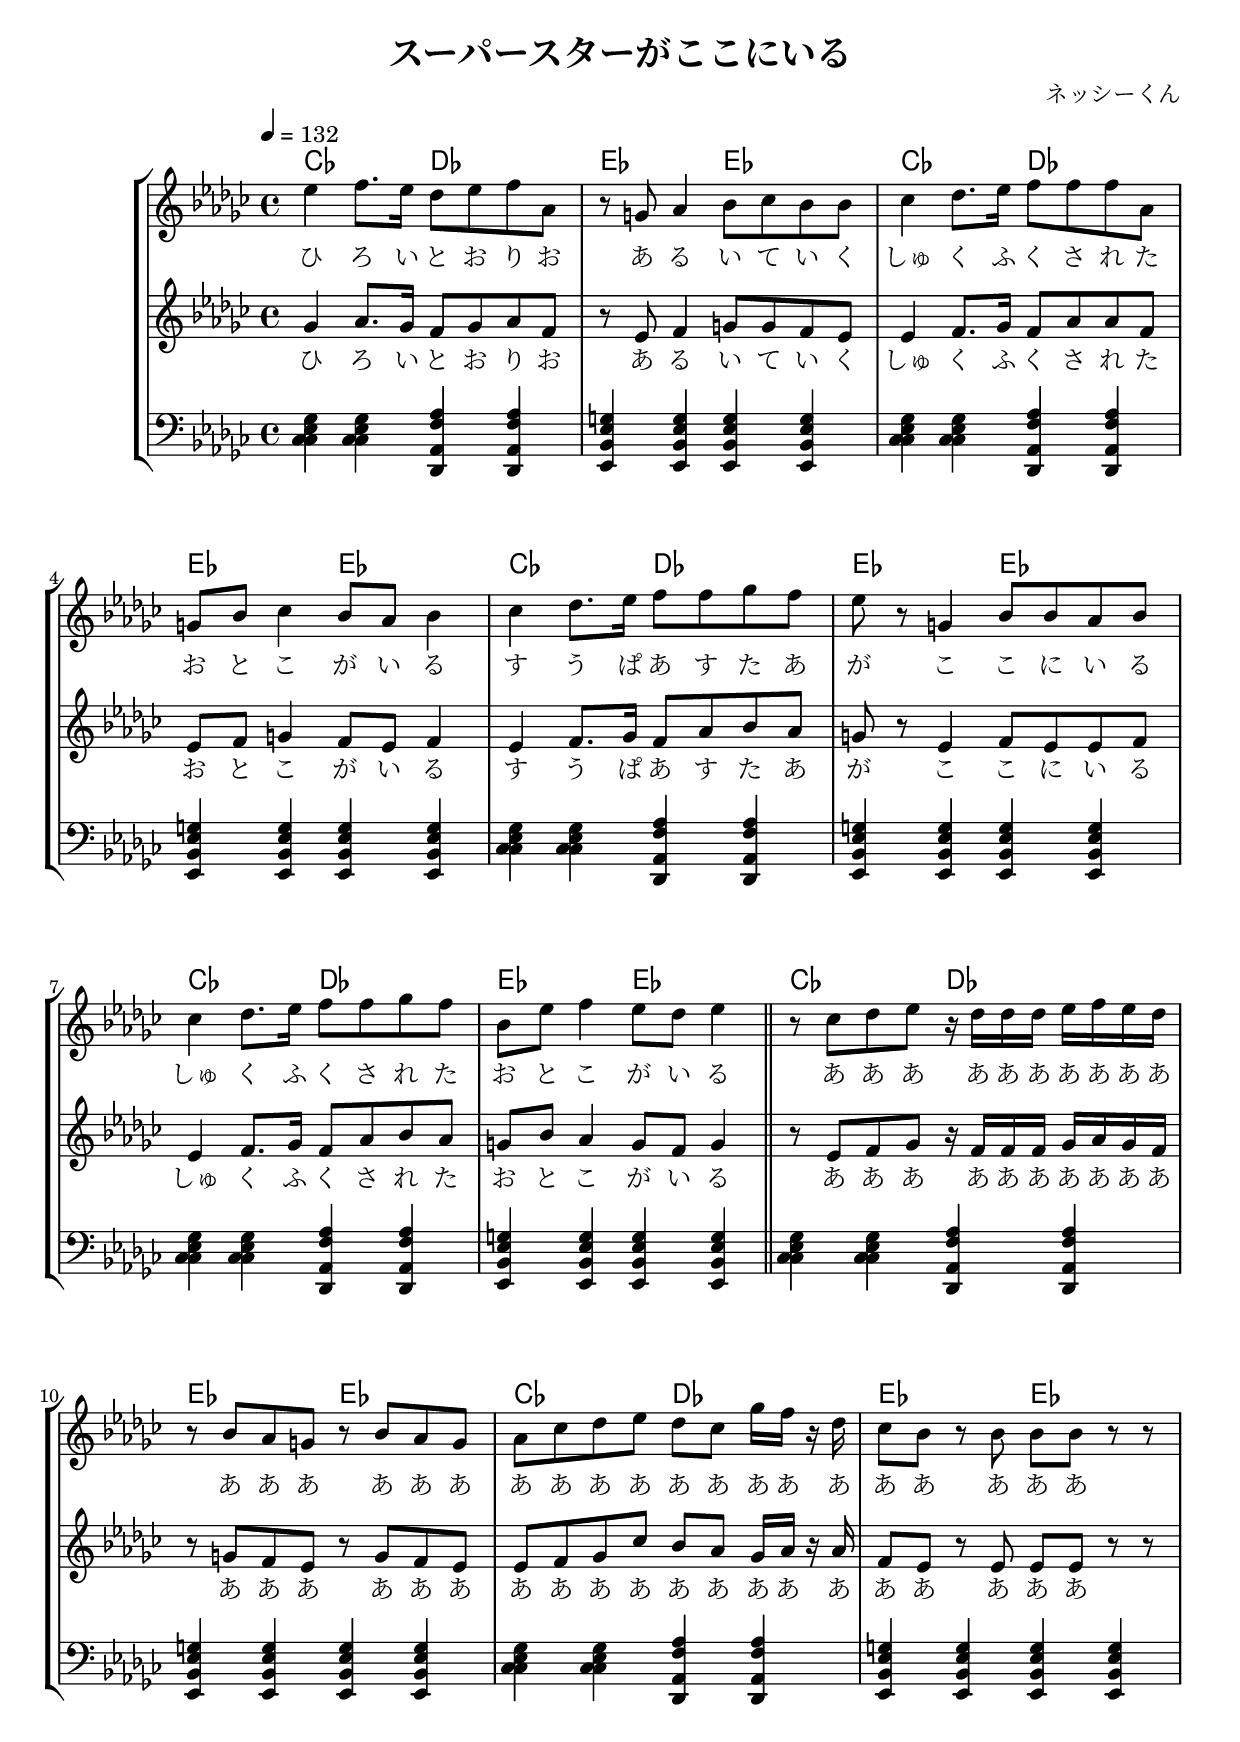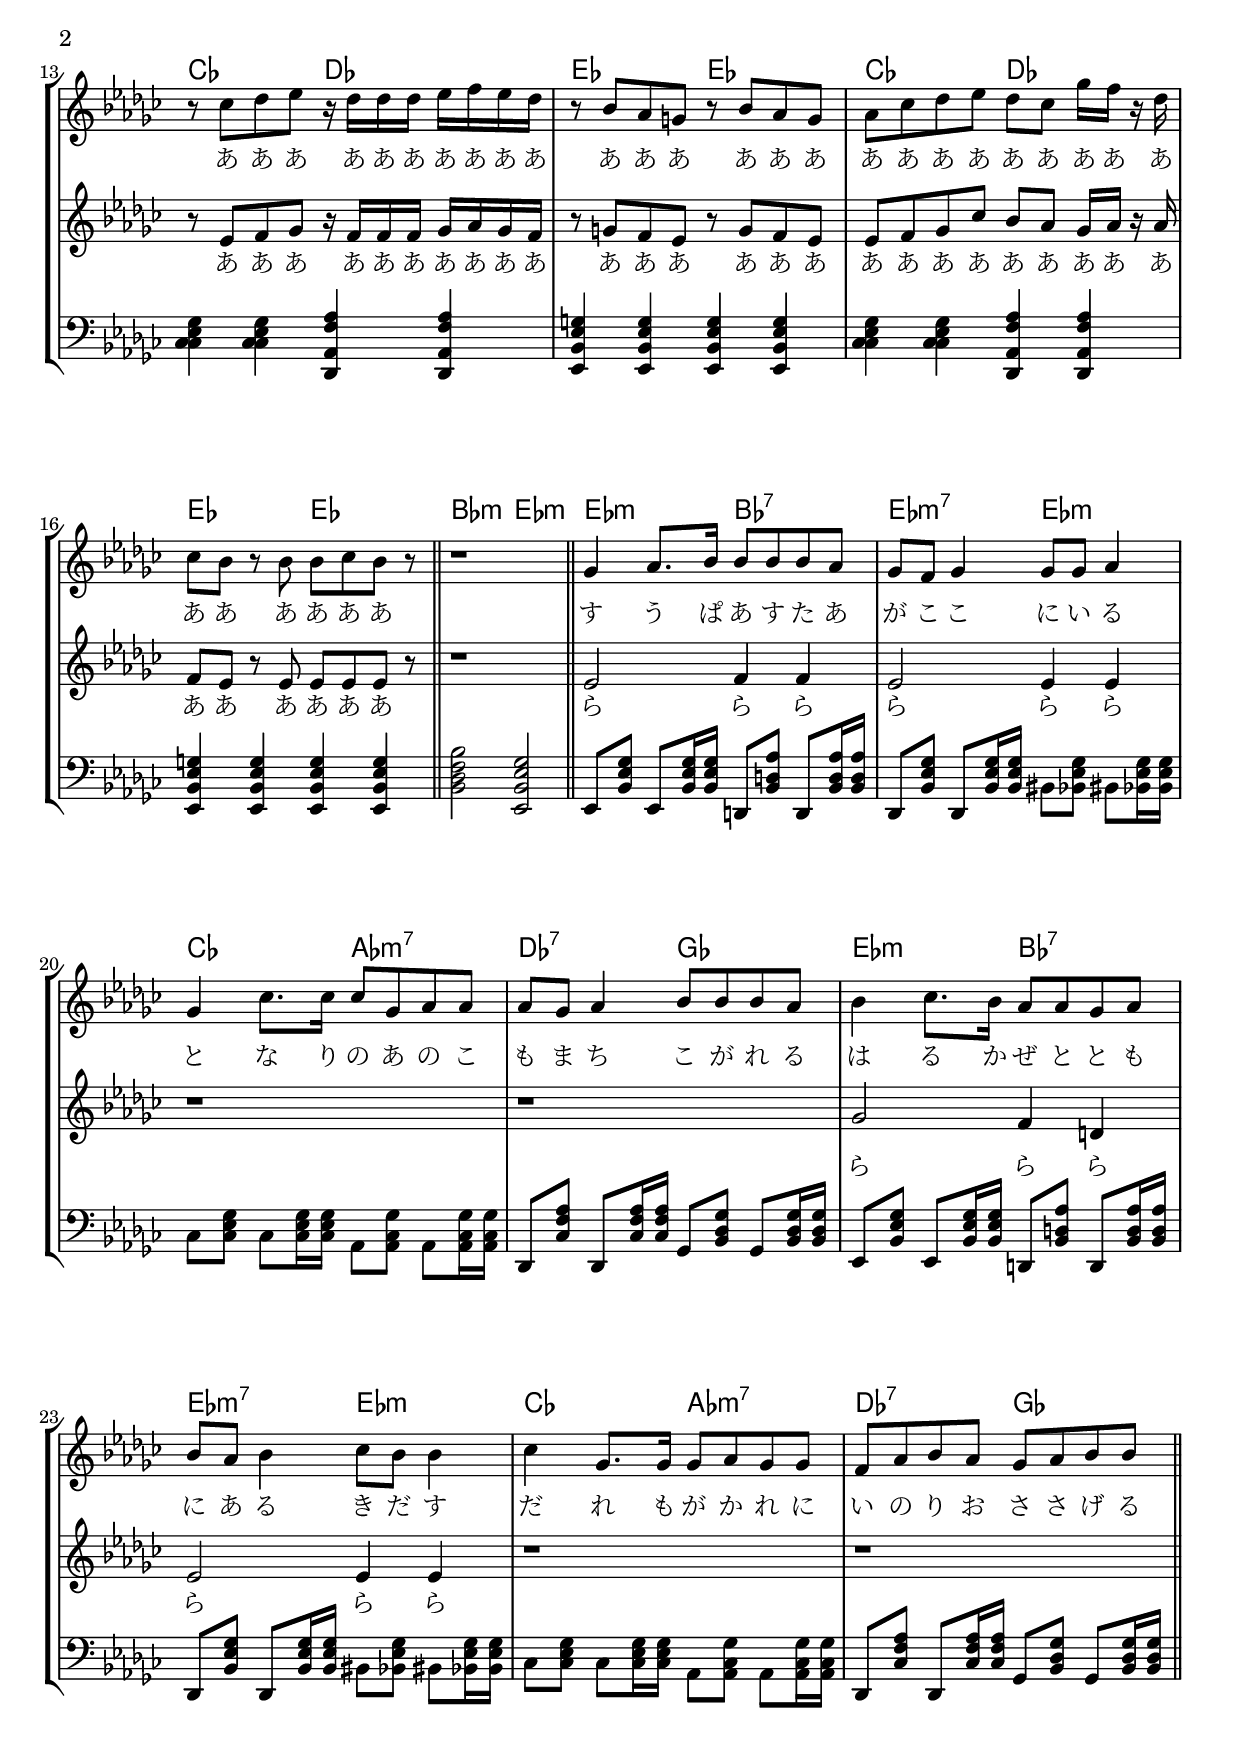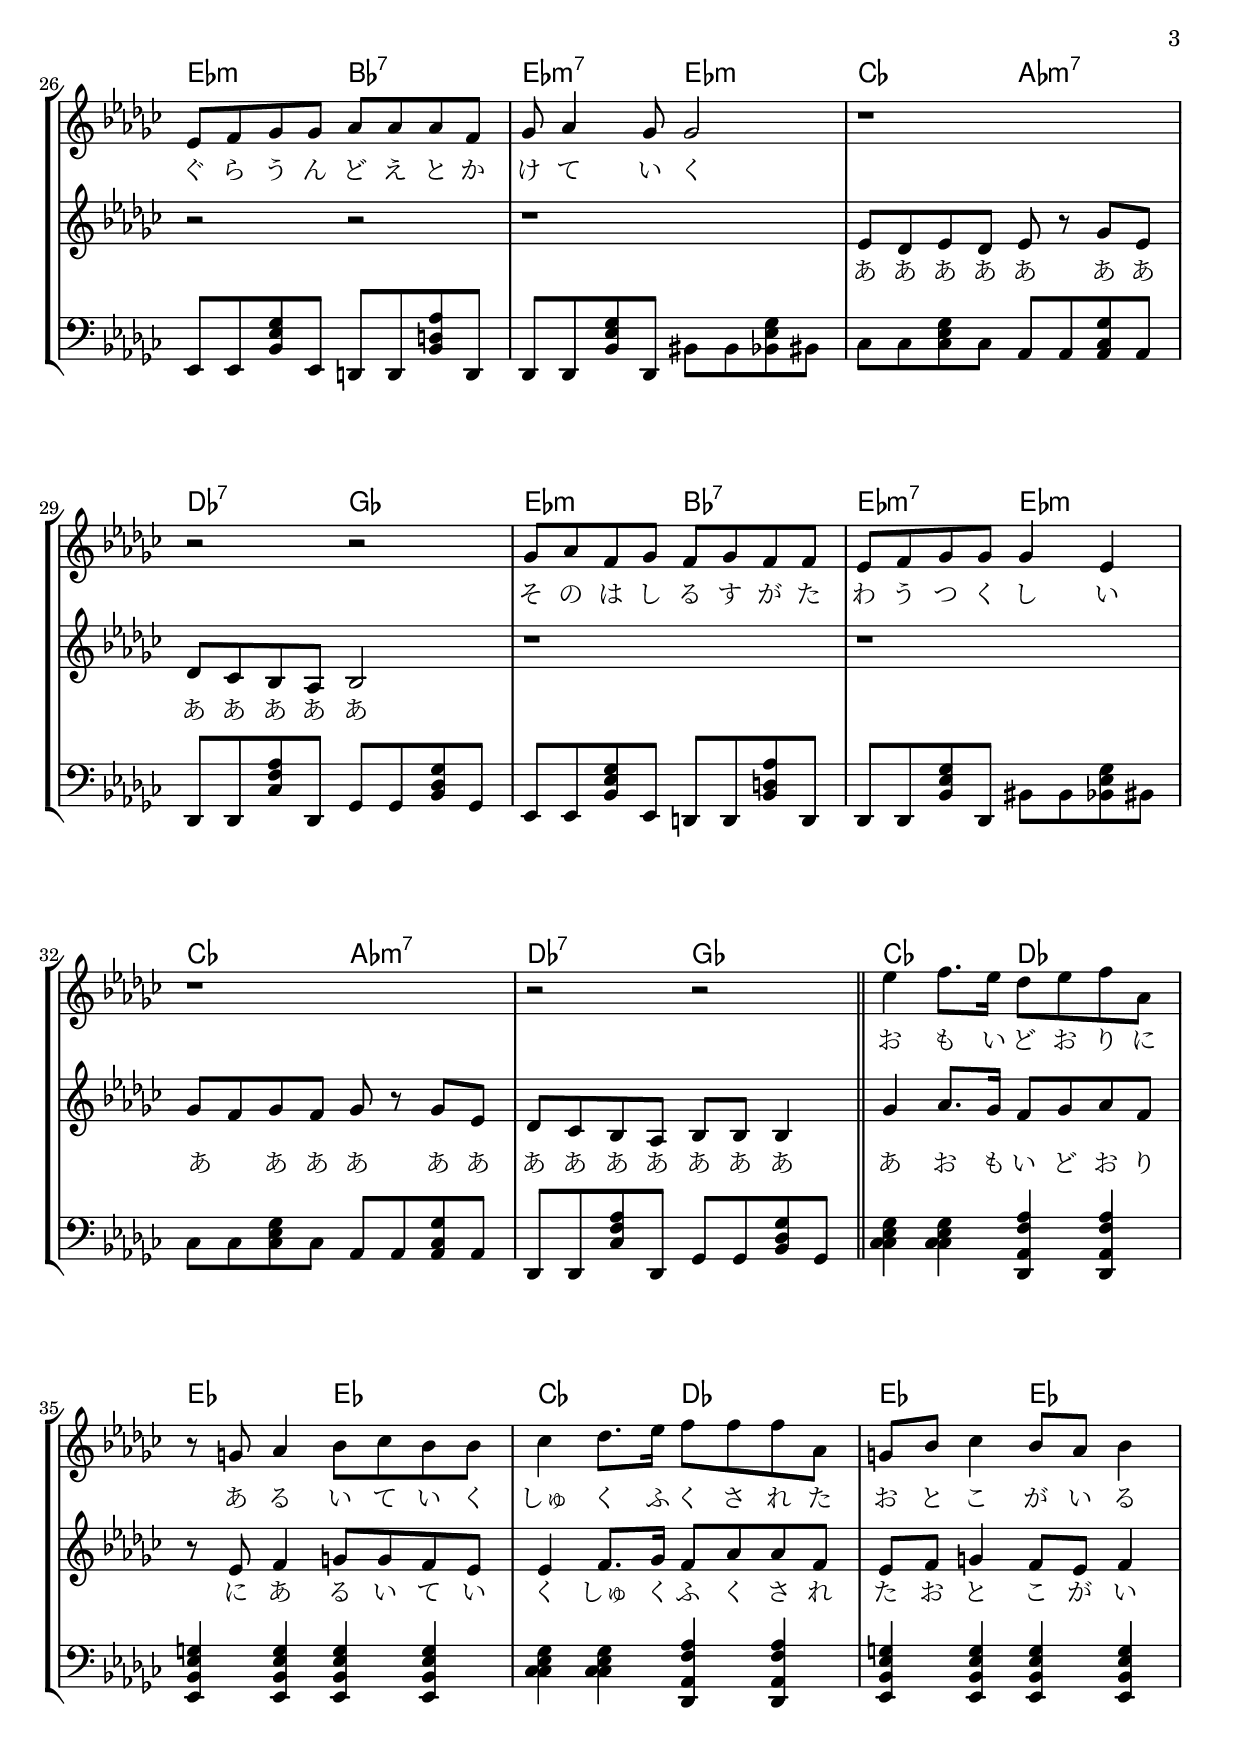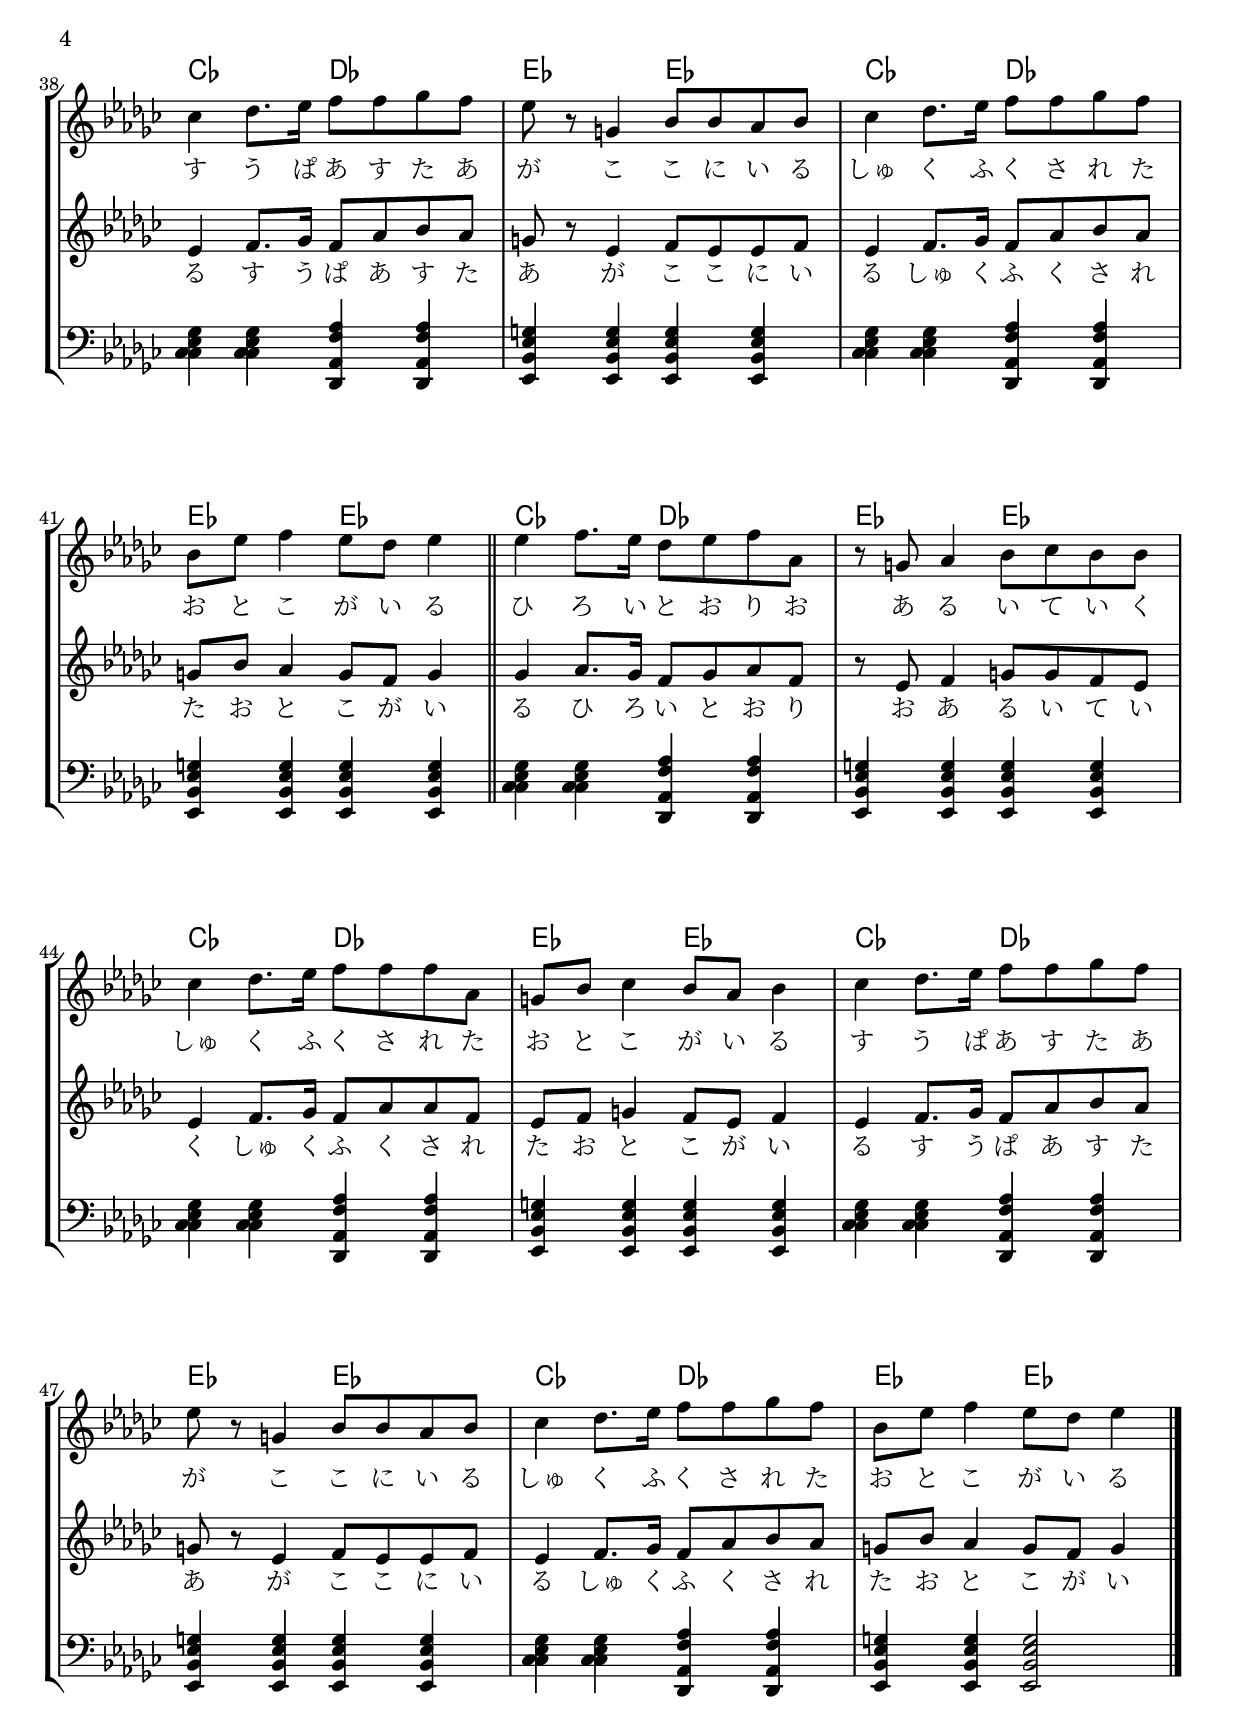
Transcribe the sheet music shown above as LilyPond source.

\version "2.12.1"

\header {
	title = \markup {スーパースターがここにいる}
	composer = \markup \center-column {ネッシーくん}
}

harmony = \chordmode {
	ces2 des es es ces des es es ces des es es ces des es es 

	ces des es es ces des es es ces des es es ces des es es 

	bes:m es:m 

	es:m bes:7 es:min7 es:m ces as:min7 des:7 ges es:m bes:7 es:min7 es:m ces as:min7 des:7 ges 

	es:m bes:7 es:min7 es:m ces as:min7 des:7 ges es:m bes:7 es:min7 es:m ces as:min7 des:7 ges 

	ces des es es ces des es es ces des es es ces des es es 

	ces des es es ces des es es ces des es es ces des es es 
}

melody = {
	\set Staff.midiInstrument = #"mmi0.42"
		\key ges \major
	\tempo 4 = 132
es''4  f''8.  es''16  des''8  es''8  f''8  as'8 
	r8  g'8  as'4  bes'8  ces''8  bes'8  bes'8 
	ces''4  des''8.  es''16  f''8  f''8  f''8  as'8 
	g'8  bes'8  ces''4  bes'8  as'8  bes'4 
	ces''4  des''8.  es''16  f''8  f''8  ges''8  f''8 
	es''8  r8  g'4  bes'8  bes'8  as'8  bes'8 
	ces''4  des''8.  es''16  f''8  f''8  ges''8  f''8 
	bes'8  es''8  f''4  es''8  des''8  es''4
	\set Staff.midiInstrument = #"Flute"
	r8  ces''8  des''8  es''8  r16  des''16  des''16  des''16  es''16  f''16  es''16  des''16 
	r8  bes'8  as'8  g'8  r8  bes'8  as'8  g'8 
	as'8  ces''8  des''8  es''8  des''8  ces''8  ges''16  f''16  r16  des''16 
	ces''8  bes'8  r8  bes'8  bes'8  bes'8  r8  r8 
	r8  ces''8  des''8  es''8  r16  des''16  des''16  des''16  es''16  f''16  es''16  des''16 
	r8  bes'8  as'8  g'8  r8  bes'8  as'8  g'8 
	as'8  ces''8  des''8  es''8  des''8  ces''8  ges''16  f''16  r16  des''16 
	ces''8  bes'8  r8  bes'8  bes'8  ces''8  bes'8  	r8 	r1   
	\set Staff.midiInstrument = #"mmi0.42"
	ges'4  as'8.  bes'16  bes'8  bes'8  bes'8  as'8 
	ges'8  f'8  ges'4  ges'8  ges'8  as'4 
	ges'4  ces''8.  ces''16  ces''8  ges'8  as'8  as'8 
	as'8  ges'8  as'4  bes'8  bes'8  bes'8  as'8 
	bes'4  ces''8.  bes'16  as'8  as'8  ges'8  as'8 
	bes'8  as'8  bes'4  ces''8  bes'8  bes'4 
	ces''4  ges'8.  ges'16  ges'8  as'8  ges'8  ges'8 
	f'8  as'8  bes'8  as'8  ges'8  as'8  bes'8  bes'8
	\set Staff.midiInstrument = #"fss0.35"
	es'8  f'8  ges'8  ges'8  as'8  as'8  as'8  f'8 
	ges'8  as'4  ges'8  ges'2 
	r1 
	r2  r2 
	ges'8  as'8  f'8  ges'8  f'8  ges'8  f'8  f'8 
	es'8  f'8  ges'8  ges'8  ges'4  es'4 
	r1 
	r2  r2
	\set Staff.midiInstrument = #"fss0.35"
	es''4  f''8.  es''16  des''8  es''8  f''8  as'8 
	r8  g'8  as'4  bes'8  ces''8  bes'8  bes'8 
	ces''4  des''8.  es''16  f''8  f''8  f''8  as'8 
	g'8  bes'8  ces''4  bes'8  as'8  bes'4 
	ces''4  des''8.  es''16  f''8  f''8  ges''8  f''8 
	es''8  r8  g'4  bes'8  bes'8  as'8  bes'8 
	ces''4  des''8.  es''16  f''8  f''8  ges''8  f''8 
	bes'8  es''8  f''4  es''8  des''8  es''4
	\set Staff.midiInstrument = #"mmi0.42"
	es''4  f''8.  es''16  des''8  es''8  f''8  as'8 
	r8  g'8  as'4  bes'8  ces''8  bes'8  bes'8 
	ces''4  des''8.  es''16  f''8  f''8  f''8  as'8 
	g'8  bes'8  ces''4  bes'8  as'8  bes'4 
	ces''4  des''8.  es''16  f''8  f''8  ges''8  f''8 
	es''8  r8  g'4  bes'8  bes'8  as'8  bes'8 
	ces''4  des''8.  es''16  f''8  f''8  ges''8  f''8 
	bes'8  es''8  f''4  es''8  des''8  es''4
	\bar "|."
}

words = \lyricmode {
	ひ  ろ  い  と  お  り  お  あ  る  い  て  い  く  しゅ  く  ふ  く  さ  れ  た  お  と  こ  が  い  る  す  う  ぱ  あ  す  た  あ  が  こ  こ  に  い  る  しゅ  く  ふ  く  さ  れ  た  お  と  こ  が  い  る  
	あ  あ  あ  あ  あ  あ  あ  あ  あ  あ  あ  あ  あ  あ  あ  あ  あ  あ  あ  あ  あ  あ  あ  あ  あ  あ  あ  あ  あ  あ  あ  あ  あ  あ  あ  あ  あ  あ  あ  あ  あ  あ  あ  あ  あ  あ  あ  あ  あ  あ  あ  あ  あ  あ  あ  あ  あ  あ  あ  あ  あ  
	
	す  う  ぱ  あ  す  た  あ  が  こ  こ  に  い  る  と  な  り  の  あ  の  こ  も  ま  ち  こ  が  れ  る  は  る  か  ぜ  と  と  も  に  あ  る  き  だ  す  だ  れ  も  が  か  れ  に  い  の  り  お  さ  さ  げ  る  
	ぐ  ら  う  ん  ど  え  と  か  け  て  い  く  そ  の  は  し  る  す  が  た  わ  う  つ  く  し  い  
	お  も  い  ど  お  り  に  あ  る  い  て  い  く  しゅ  く  ふ  く  さ  れ  た  お  と  こ  が  い  る  す  う  ぱ  あ  す  た  あ  が  こ  こ  に  い  る  しゅ  く  ふ  く  さ  れ  た  お  と  こ  が  い  る  
	ひ  ろ  い  と  お  り  お  あ  る  い  て  い  く  しゅ  く  ふ  く  さ  れ  た  お  と  こ  が  い  る  す  う  ぱ  あ  す  た  あ  が  こ  こ  に  い  る  しゅ  く  ふ  く  さ  れ  た  お  と  こ  が  い  る  
}

secondmelody = {
	\set Staff.midiInstrument = #"fss0.35"
		\key ges \major
	\tempo 4 = 132
ges'4  as'8.  ges'16  f'8  ges'8  as'8  f'8 
	r8  es'8  f'4  g'8  g'8  f'8  es'8 
	es'4  f'8.  ges'16  f'8  as'8  as'8  f'8 
	es'8  f'8  g'4  f'8  es'8  f'4 
	es'4  f'8.  ges'16  f'8  as'8  bes'8  as'8 
	g'8  r8  es'4  f'8  es'8  es'8  f'8 
	es'4  f'8.  ges'16  f'8  as'8  bes'8  as'8 
	g'8  bes'8  as'4  g'8  f'8  g'4
	\set Staff.midiInstrument = #"Flute"
	r8  es'8  f'8  ges'8  r16  f'16  f'16  f'16  ges'16  as'16  ges'16  f'16 
	r8  g'8  f'8  es'8  r8  g'8  f'8  es'8 
	es'8  f'8  ges'8  ces''8  bes'8  as'8  ges'16  as'16  r16  as'16 
	f'8  es'8  r8  es'8  es'8  es'8  r8  r8 
	r8  es'8  f'8  ges'8  r16  f'16  f'16  f'16  ges'16  as'16  ges'16  f'16 
	r8  g'8  f'8  es'8  r8  g'8  f'8  es'8 
	es'8  f'8  ges'8  ces''8  bes'8  as'8  ges'16  as'16  r16  as'16 
	f'8  es'8  r8  es'8  es'8  es'8  es'8  	r8 	r1   
	\set Staff.midiInstrument = #"fss0.35"
	es'2  f'4  f'4 
	es'2  es'4  es'4 
	r1 
	r1 
	ges'2  f'4  d'4 
	es'2  es'4  es'4 
	r1 
	r1
	\set Staff.midiInstrument = #"Electric Bass (finger)"
	r2  r2 
	r1 
	es'8  des'8  es'8  des'8  es'8  r8  ges'8  es'8 
	des'8  ces'8  bes8  as8  bes2 
	r1~ 
	r1 
	 ges'8  f'8  ges'8  f'8  ges'8  r8  ges'8  es'8 
	des'8  ces'8  bes8  as8  bes8  bes8  bes4
	\set Staff.midiInstrument = #"mmi0.42"
	ges'4  as'8.  ges'16  f'8  ges'8  as'8  f'8 
	r8  es'8  f'4  g'8  g'8  f'8  es'8 
	es'4  f'8.  ges'16  f'8  as'8  as'8  f'8 
	es'8  f'8  g'4  f'8  es'8  f'4 
	es'4  f'8.  ges'16  f'8  as'8  bes'8  as'8 
	g'8  r8  es'4  f'8  es'8  es'8  f'8 
	es'4  f'8.  ges'16  f'8  as'8  bes'8  as'8 
	g'8  bes'8  as'4  g'8  f'8  g'4
	\set Staff.midiInstrument = #"fss0.35"
	ges'4  as'8.  ges'16  f'8  ges'8  as'8  f'8 
	r8  es'8  f'4  g'8  g'8  f'8  es'8 
	es'4  f'8.  ges'16  f'8  as'8  as'8  f'8 
	es'8  f'8  g'4  f'8  es'8  f'4 
	es'4  f'8.  ges'16  f'8  as'8  bes'8  as'8 
	g'8  r8  es'4  f'8  es'8  es'8  f'8 
	es'4  f'8.  ges'16  f'8  as'8  bes'8  as'8 
	g'8  bes'8  as'4  g'8  f'8  g'4
	\bar "|."
}

secondwords = \lyricmode {
	ひ  ろ  い  と  お  り  お  あ  る  い  て  い  く  しゅ  く  ふ  く  さ  れ  た  お  と  こ  が  い  る  す  う  ぱ  あ  す  た  あ  が  こ  こ  に  い  る  しゅ  く  ふ  く  さ  れ  た  お  と  こ  が  い  る  
	あ  あ  あ  あ  あ  あ  あ  あ  あ  あ  あ  あ  あ  あ  あ  あ  あ  あ  あ  あ  あ  あ  あ  あ  あ  あ  あ  あ  あ  あ  あ  あ  あ  あ  あ  あ  あ  あ  あ  あ  あ  あ  あ  あ  あ  あ  あ  あ  あ  あ  あ  あ  あ  あ  あ  あ  あ  あ  あ  あ  あ  
	
	ら  ら  ら  ら  ら  ら  ら  ら  ら  ら  ら  ら  
	あ  あ  あ  あ  あ  あ  あ  あ  あ  あ  あ  あ  あ  あ  あ  あ  あ  あ  あ  あ  あ  あ  あ  あ  あ  あ  
	お  も  い  ど  お  り  に  あ  る  い  て  い  く  しゅ  く  ふ  く  さ  れ  た  お  と  こ  が  い  る  す  う  ぱ  あ  す  た  あ  が  こ  こ  に  い  る  しゅ  く  ふ  く  さ  れ  た  お  と  こ  が  い  る  
	ひ  ろ  い  と  お  り  お  あ  る  い  て  い  く  しゅ  く  ふ  く  さ  れ  た  お  と  こ  が  い  る  す  う  ぱ  あ  す  た  あ  が  こ  こ  に  い  る  しゅ  く  ふ  く  さ  れ  た  お  と  こ  が  い  る  
}

tempochange = {
	\tempo 4 = 132
	r1 | r1 | r1 | r1 | r1 | r1 | r1 | r1 \bar "||"
	\tempo 4 = 132
	r1 | r1 | r1 | r1 | r1 | r1 | r1 | r1 \bar "||"
	\tempo 4 = 132
	r1 \bar "||"
	\tempo 4 = 132
	r1 | r1 | r1 | r1 | r1 | r1 | r1 | r1 \bar "||"
	\tempo 4 = 132
	r1 | r1 | r1 | r1 | r1 | r1 | r1 | r1 \bar "||"
	\tempo 4 = 132
	r1 | r1 | r1 | r1 | r1 | r1 | r1 | r1 \bar "||"
	\tempo 4 = 132
	r1 | r1 | r1 | r1 | r1 | r1 | r1 | r1 \bar "|."
}

mainacc = {
	\clef bass
	\set Staff.midiInstrument = #"Pizzicato Strings"
	\key ges \major
	\tempo 4 = 132
	<ces ces es ges>4 <ces ces es ges>4
	<des, as, f as>4 <des, as, f as>4
	<es, bes, es g>4 <es, bes, es g>4
	<es, bes, es g>4 <es, bes, es g>4
	<ces ces es ges>4 <ces ces es ges>4
	<des, as, f as>4 <des, as, f as>4
	<es, bes, es g>4 <es, bes, es g>4
	<es, bes, es g>4 <es, bes, es g>4
	<ces ces es ges>4 <ces ces es ges>4
	<des, as, f as>4 <des, as, f as>4
	<es, bes, es g>4 <es, bes, es g>4
	<es, bes, es g>4 <es, bes, es g>4
	<ces ces es ges>4 <ces ces es ges>4
	<des, as, f as>4 <des, as, f as>4
	<es, bes, es g>4 <es, bes, es g>4
	<es, bes, es g>4 <es, bes, es g>4
	\bar "||"

	\set Staff.midiInstrument = #"Pizzicato Strings"
	<ces ces es ges>4 <ces ces es ges>4
	<des, as, f as>4 <des, as, f as>4
	<es, bes, es g>4 <es, bes, es g>4
	<es, bes, es g>4 <es, bes, es g>4
	<ces ces es ges>4 <ces ces es ges>4
	<des, as, f as>4 <des, as, f as>4
	<es, bes, es g>4 <es, bes, es g>4
	<es, bes, es g>4 <es, bes, es g>4
	<ces ces es ges>4 <ces ces es ges>4
	<des, as, f as>4 <des, as, f as>4
	<es, bes, es g>4 <es, bes, es g>4
	<es, bes, es g>4 <es, bes, es g>4
	<ces ces es ges>4 <ces ces es ges>4
	<des, as, f as>4 <des, as, f as>4
	<es, bes, es g>4 <es, bes, es g>4
	<es, bes, es g>4 <es, bes, es g>4
	\bar "||"

	\set Staff.midiInstrument = #"Acoustic grand"
	<bes, des f bes>2
	<es, bes, es ges>2
	\bar "||"

	\set Staff.midiInstrument = #"Acoustic grand"
	es,8 <bes, es ges> es, <bes, es ges>16 <bes, es ges>
	d,8 <bes, d as> d, <bes, d as>16 <bes, d as>
	des,8 <bes, es ges> des, <bes, es ges>16 <bes, es ges>
	bis,8 <bes, es ges> bis, <bes, es ges>16 <bes, es ges>
	ces8 <ces es ges> ces <ces es ges>16 <ces es ges>
	as,8 <as, ces ges> as, <as, ces ges>16 <as, ces ges>
	des,8 <ces f as> des, <ces f as>16 <ces f as>
	ges,8 <bes, des ges> ges, <bes, des ges>16 <bes, des ges>
	es,8 <bes, es ges> es, <bes, es ges>16 <bes, es ges>
	d,8 <bes, d as> d, <bes, d as>16 <bes, d as>
	des,8 <bes, es ges> des, <bes, es ges>16 <bes, es ges>
	bis,8 <bes, es ges> bis, <bes, es ges>16 <bes, es ges>
	ces8 <ces es ges> ces <ces es ges>16 <ces es ges>
	as,8 <as, ces ges> as, <as, ces ges>16 <as, ces ges>
	des,8 <ces f as> des, <ces f as>16 <ces f as>
	ges,8 <bes, des ges> ges, <bes, des ges>16 <bes, des ges>
	\bar "||"

	\set Staff.midiInstrument = #"Acoustic grand"
	es,8 es,8 <bes, es ges>8 es,8
	d,8 d,8 <bes, d as>8 d,8
	des,8 des,8 <bes, es ges>8 des,8
	bis,8 bis,8 <bes, es ges>8 bis,8
	ces8 ces8 <ces es ges>8 ces8
	as,8 as,8 <as, ces ges>8 as,8
	des,8 des,8 <ces f as>8 des,8
	ges,8 ges,8 <bes, des ges>8 ges,8
	es,8 es,8 <bes, es ges>8 es,8
	d,8 d,8 <bes, d as>8 d,8
	des,8 des,8 <bes, es ges>8 des,8
	bis,8 bis,8 <bes, es ges>8 bis,8
	ces8 ces8 <ces es ges>8 ces8
	as,8 as,8 <as, ces ges>8 as,8
	des,8 des,8 <ces f as>8 des,8
	ges,8 ges,8 <bes, des ges>8 ges,8
	\bar "||"

	\set Staff.midiInstrument = #"Pizzicato Strings"
	<ces ces es ges>4 <ces ces es ges>4
	<des, as, f as>4 <des, as, f as>4
	<es, bes, es g>4 <es, bes, es g>4
	<es, bes, es g>4 <es, bes, es g>4
	<ces ces es ges>4 <ces ces es ges>4
	<des, as, f as>4 <des, as, f as>4
	<es, bes, es g>4 <es, bes, es g>4
	<es, bes, es g>4 <es, bes, es g>4
	<ces ces es ges>4 <ces ces es ges>4
	<des, as, f as>4 <des, as, f as>4
	<es, bes, es g>4 <es, bes, es g>4
	<es, bes, es g>4 <es, bes, es g>4
	<ces ces es ges>4 <ces ces es ges>4
	<des, as, f as>4 <des, as, f as>4
	<es, bes, es g>4 <es, bes, es g>4
	<es, bes, es g>4 <es, bes, es g>4
	\bar "||"

	\set Staff.midiInstrument = #"Pizzicato Strings"
	<ces ces es ges>4 <ces ces es ges>4
	<des, as, f as>4 <des, as, f as>4
	<es, bes, es g>4 <es, bes, es g>4
	<es, bes, es g>4 <es, bes, es g>4
	<ces ces es ges>4 <ces ces es ges>4
	<des, as, f as>4 <des, as, f as>4
	<es, bes, es g>4 <es, bes, es g>4
	<es, bes, es g>4 <es, bes, es g>4
	<ces ces es ges>4 <ces ces es ges>4
	<des, as, f as>4 <des, as, f as>4
	<es, bes, es g>4 <es, bes, es g>4
	<es, bes, es g>4 <es, bes, es g>4
	<ces ces es ges>4 <ces ces es ges>4
	<des, as, f as>4 <des, as, f as>4
	<es, bes, es g>4 <es, bes, es g>4
	<es, bes, es g>2
	\bar "|."
}

subacc = {
	\clef bass
	\set Staff.midiInstrument = #"Acoustic grand"
	\key ges \major
	\tempo 4 = 132
	ces8 <ces es ges>16 <ces es ges>16   <ces es ges>16 <ces es ges>16   ces16 <ces es ges>16
	des,8 <as, f as>16 <as, f as>16   <as, f as>16 <as, f as>16   as,16 <as, f as>16
	es,8 <bes, es g>16 <bes, es g>16   <bes, es g>16 <bes, es g>16   bes,16 <bes, es g>16
	es,8 <bes, es g>16 <bes, es g>16   <bes, es g>16 <bes, es g>16   bes,16 <bes, es g>16
	ces8 <ces es ges>16 <ces es ges>16   <ces es ges>16 <ces es ges>16   ces16 <ces es ges>16
	des,8 <as, f as>16 <as, f as>16   <as, f as>16 <as, f as>16   as,16 <as, f as>16
	es,8 <bes, es g>16 <bes, es g>16   <bes, es g>16 <bes, es g>16   bes,16 <bes, es g>16
	es,8 <bes, es g>16 <bes, es g>16   <bes, es g>16 <bes, es g>16   bes,16 <bes, es g>16
	ces8 <ces es ges>16 <ces es ges>16   <ces es ges>16 <ces es ges>16   ces16 <ces es ges>16
	des,8 <as, f as>16 <as, f as>16   <as, f as>16 <as, f as>16   as,16 <as, f as>16
	es,8 <bes, es g>16 <bes, es g>16   <bes, es g>16 <bes, es g>16   bes,16 <bes, es g>16
	es,8 <bes, es g>16 <bes, es g>16   <bes, es g>16 <bes, es g>16   bes,16 <bes, es g>16
	ces8 <ces es ges>16 <ces es ges>16   <ces es ges>16 <ces es ges>16   ces16 <ces es ges>16
	des,8 <as, f as>16 <as, f as>16   <as, f as>16 <as, f as>16   as,16 <as, f as>16
	es,8 <bes, es g>16 <bes, es g>16   <bes, es g>16 <bes, es g>16   bes,16 <bes, es g>16
	es,8 <bes, es g>16 <bes, es g>16   <bes, es g>16 <bes, es g>16   bes,16 <bes, es g>16
	\bar "||"

	\set Staff.midiInstrument = #"Acoustic grand"
	ces8 ces8 <ces es ges>8 ces8
	des,8 des,8 <as, f as>8 des,8
	es,8 es,8 <bes, es g>8 es,8
	es,8 es,8 <bes, es g>8 es,8
	ces8 ces8 <ces es ges>8 ces8
	des,8 des,8 <as, f as>8 des,8
	es,8 es,8 <bes, es g>8 es,8
	es,8 es,8 <bes, es g>8 es,8
	ces8 ces8 <ces es ges>8 ces8
	des,8 des,8 <as, f as>8 des,8
	es,8 es,8 <bes, es g>8 es,8
	es,8 es,8 <bes, es g>8 es,8
	ces8 ces8 <ces es ges>8 ces8
	des,8 des,8 <as, f as>8 des,8
	es,8 es,8 <bes, es g>8 es,8
	es,8 es,8 <bes, es g>8 es,8
	\bar "||"

	\set Staff.midiInstrument = #"Viola"
	bes,4 r4
	es,4 r4
	\bar "||"

	\set Staff.midiInstrument = #"Viola"
	es,8 r16 <bes, es ges>16 <bes, es ges>8 r16 es,16
	d,8 r16 <bes, d as>16 <bes, d as>8 r16 d,16
	des,8 r16 <bes, es ges>16 <bes, es ges>8 r16 des,16
	bis,8 r16 <bes, es ges>16 <bes, es ges>8 r16 bis,16
	ces8 r16 <ces es ges>16 <ces es ges>8 r16 ces16
	as,8 r16 <as, ces ges>16 <as, ces ges>8 r16 as,16
	des,8 r16 <ces f as>16 <ces f as>8 r16 des,16
	ges,8 r16 <bes, des ges>16 <bes, des ges>8 r16 ges,16
	es,8 r16 <bes, es ges>16 <bes, es ges>8 r16 es,16
	d,8 r16 <bes, d as>16 <bes, d as>8 r16 d,16
	des,8 r16 <bes, es ges>16 <bes, es ges>8 r16 des,16
	bis,8 r16 <bes, es ges>16 <bes, es ges>8 r16 bis,16
	ces8 r16 <ces es ges>16 <ces es ges>8 r16 ces16
	as,8 r16 <as, ces ges>16 <as, ces ges>8 r16 as,16
	des,8 r16 <ces f as>16 <ces f as>8 r16 des,16
	ges,8 r16 <bes, des ges>16 <bes, des ges>8 r16 ges,16
	\bar "||"

	\set Staff.midiInstrument = #"Viola"
	es,4 r4
	d,4 r4
	des,4 r4
	bis,4 r4
	ces4 r4
	as,4 r4
	des,4 r4
	ges,4 r4
	es,4 r4
	d,4 r4
	des,4 r4
	bis,4 r4
	ces4 r4
	as,4 r4
	des,4 r4
	ges,4 r4
	\bar "||"

	\set Staff.midiInstrument = #"Acoustic grand"
	ces8 <ces es ges>16 <ces es ges>16   <ces es ges>16 <ces es ges>16   ces16 <ces es ges>16
	des,8 <as, f as>16 <as, f as>16   <as, f as>16 <as, f as>16   as,16 <as, f as>16
	es,8 <bes, es g>16 <bes, es g>16   <bes, es g>16 <bes, es g>16   bes,16 <bes, es g>16
	es,8 <bes, es g>16 <bes, es g>16   <bes, es g>16 <bes, es g>16   bes,16 <bes, es g>16
	ces8 <ces es ges>16 <ces es ges>16   <ces es ges>16 <ces es ges>16   ces16 <ces es ges>16
	des,8 <as, f as>16 <as, f as>16   <as, f as>16 <as, f as>16   as,16 <as, f as>16
	es,8 <bes, es g>16 <bes, es g>16   <bes, es g>16 <bes, es g>16   bes,16 <bes, es g>16
	es,8 <bes, es g>16 <bes, es g>16   <bes, es g>16 <bes, es g>16   bes,16 <bes, es g>16
	ces8 <ces es ges>16 <ces es ges>16   <ces es ges>16 <ces es ges>16   ces16 <ces es ges>16
	des,8 <as, f as>16 <as, f as>16   <as, f as>16 <as, f as>16   as,16 <as, f as>16
	es,8 <bes, es g>16 <bes, es g>16   <bes, es g>16 <bes, es g>16   bes,16 <bes, es g>16
	es,8 <bes, es g>16 <bes, es g>16   <bes, es g>16 <bes, es g>16   bes,16 <bes, es g>16
	ces8 <ces es ges>16 <ces es ges>16   <ces es ges>16 <ces es ges>16   ces16 <ces es ges>16
	des,8 <as, f as>16 <as, f as>16   <as, f as>16 <as, f as>16   as,16 <as, f as>16
	es,8 <bes, es g>16 <bes, es g>16   <bes, es g>16 <bes, es g>16   bes,16 <bes, es g>16
	es,8 <bes, es g>16 <bes, es g>16   <bes, es g>16 <bes, es g>16   bes,16 <bes, es g>16
	\bar "||"

	\set Staff.midiInstrument = #"Acoustic grand"
	ces8 <ces es ges>16 <ces es ges>16   <ces es ges>16 <ces es ges>16   ces16 <ces es ges>16
	des,8 <as, f as>16 <as, f as>16   <as, f as>16 <as, f as>16   as,16 <as, f as>16
	es,8 <bes, es g>16 <bes, es g>16   <bes, es g>16 <bes, es g>16   bes,16 <bes, es g>16
	es,8 <bes, es g>16 <bes, es g>16   <bes, es g>16 <bes, es g>16   bes,16 <bes, es g>16
	ces8 <ces es ges>16 <ces es ges>16   <ces es ges>16 <ces es ges>16   ces16 <ces es ges>16
	des,8 <as, f as>16 <as, f as>16   <as, f as>16 <as, f as>16   as,16 <as, f as>16
	es,8 <bes, es g>16 <bes, es g>16   <bes, es g>16 <bes, es g>16   bes,16 <bes, es g>16
	es,8 <bes, es g>16 <bes, es g>16   <bes, es g>16 <bes, es g>16   bes,16 <bes, es g>16
	ces8 <ces es ges>16 <ces es ges>16   <ces es ges>16 <ces es ges>16   ces16 <ces es ges>16
	des,8 <as, f as>16 <as, f as>16   <as, f as>16 <as, f as>16   as,16 <as, f as>16
	es,8 <bes, es g>16 <bes, es g>16   <bes, es g>16 <bes, es g>16   bes,16 <bes, es g>16
	es,8 <bes, es g>16 <bes, es g>16   <bes, es g>16 <bes, es g>16   bes,16 <bes, es g>16
	ces8 <ces es ges>16 <ces es ges>16   <ces es ges>16 <ces es ges>16   ces16 <ces es ges>16
	des,8 <as, f as>16 <as, f as>16   <as, f as>16 <as, f as>16   as,16 <as, f as>16
	es,8 <bes, es g>16 <bes, es g>16   <bes, es g>16 <bes, es g>16   bes,16 <bes, es g>16
	es,8 <bes, es g>16 <bes, es g>16 <es, bes, es g>4
	\bar "|."
}

percA = {
	\drummode {
	hh4 hh8 hh2 r8  |\times 16/32{ hh2 hh8. hh8. hh4. hh2. } |hh4 hh8 hh2 r8  |hh4 hh8 hh4 hh4.  |hh4 hh8 hh2 r8  |\times 16/32{ hh2 hh8. hh8. hh4. hh2. } |hh4 hh8 hh2 r8  |\times 16/32{ hh2 hh8. hh1 r4 r16 } \bar "||"
	\times 16/12{ r8 hh8. hh8. hh8. hh16 } |\times 16/12{ r8 hh8. hh16 hh4 r16 hh16 } |\times 16/12{ r8 hh8. hh8. hh8. hh16 } |\times 16/12{ hh4. hh8 hh8 hh8 } |\times 16/12{ r8 hh8. hh8. hh8. hh16 } |\times 16/12{ r8 hh8. hh16 hh4 r16 hh16 } |\times 16/12{ r8 hh8. hh8. hh8. hh16 } |\times 16/24{ hh4. hh1 r8 } \bar "||"
	r1 \bar "||"
	hh8 hh8 hh8 hh8 hh8 hh8 hh8 hh8  |hh8 hh8 hh8 hh8 hh4 hh8 hh8  |hh8 hh8 hh8 hh8 hh8 hh8 hh8 hh8  |hh8 hh8 hh8 hh2 r8  |hh8 hh8 hh8 hh8 hh8 hh8 hh8 hh8  |hh8 hh8 hh8 hh8 hh4 hh8 hh8  |hh8 hh8 hh8 hh8 hh8 hh8 hh8 hh8  |r8 hh2. r8  \bar "||"
	hh8 hh8 hh8 hh8 hh8 hh8 hh8 hh8  |hh8 hh8 hh8 hh8 hh4 hh8 hh8  |hh8 hh8 hh8 hh8 hh8 hh8 hh8 hh8  |hh8 hh8 hh8 hh2 r8  |hh8 hh8 hh8 hh8 hh8 hh8 hh8 hh8  |hh8 hh8 hh8 hh8 hh4 hh8 hh8  |hh8 hh8 hh8 hh8 hh8 hh8 hh8 hh8  |r8 hh2. r8  \bar "||"
	hh4 hh8 hh2 r8  |\times 16/32{ hh2 hh8. hh8. hh4. hh2. } |hh4 hh8 hh2 r8  |hh4 hh8 hh4 hh4.  |hh4 hh8 hh2 r8  |\times 16/32{ hh2 hh8. hh8. hh4. hh2. } |hh4 hh8 hh2 r8  |\times 16/32{ hh2 hh8. hh1 r4 r16 } \bar "||"
	r8 hho8 hho8 hho8 hho8 hho8 hho8 hho8  |hho8 hho8 hho8 hho8 hho8 hho8 hho8 hho8  |r8 hho8 hho8 hho8 hho8 hho8 hho8 hho8  |hho8 hho8 hho8 hho8 hho2  |r8 hho8 hho8 hho8 hho8 hho8 hho8 hho8  |hho8 hho8 hho8 hho8 hho8 hho8 hho8 hho8  |r8 hho8 hho8 hho8 hho8 hho8 hho8 hho8  |hho8 hho8 hho2.  \bar "|."
	}
}

percB = {
	\drummode {
	r16 hhp8 hhp8 hhp2 r8.  |\times 16/32{ r8 hhp4 hhp4 hhp8 hhp2 r8 hhp2 r8 } |r16 hhp8 hhp8 hhp2 r8.  |r16 hhp8 hhp8 hhp8. hhp2  |r16 hhp8 hhp8 hhp2 r8.  |\times 16/32{ r8 hhp4 hhp4 hhp8 hhp2 r8 hhp2 r8 } |r16 hhp8 hhp8 hhp2 r8.  |\times 16/32{ r8 hhp4 hhp4 hhp8 hhp1 r4 } \bar "||"
	\times 16/12{ r2. } |\times 16/12{ r4. sn8. sn16 sn8 } |\times 16/12{ r2. } |\times 16/12{ r4 r16 sn16 sn8 sn8 sn8 } |\times 16/12{ r2. } |\times 16/12{ r4. sn8. sn16 sn8 } |\times 16/12{ r2. } |\times 16/24{ r8 sn8 sn4 sn16 sn16 sn4 sn2 r8 } \bar "||"
	r1 \bar "||"
	r4 sn8. sn8 sn8. sn8. sn16  |r4 sn8. sn8 sn8. sn4  |r4 sn8. sn8 sn8. sn8. sn16  |r8 sn8 sn4 sn8 sn16 sn8 sn8 sn16  |r4 sn8. sn8 sn8. sn8. sn16  |r4 sn8. sn8 sn8. sn4  |r4 sn8. sn8 sn8. sn8. sn16  |r4 sn2 sn4  \bar "||"
	r4 sn8. sn8 sn8. sn8. sn16  |r4 sn8. sn8 sn8. sn4  |r4 sn8. sn8 sn8. sn8. sn16  |r8 sn8 sn4 sn8 sn16 sn8 sn8 sn16  |r4 sn8. sn8 sn8. sn8. sn16  |r4 sn8. sn8 sn8. sn4  |r4 sn8. sn8 sn8. sn8. sn16  |r4 sn2 sn4  \bar "||"
	r16 hhp8 hhp8 hhp2 r8.  |\times 16/32{ r8 hhp4 hhp4 hhp8 hhp2 r8 hhp2 r8 } |r16 hhp8 hhp8 hhp2 r8.  |r16 hhp8 hhp8 hhp8. hhp2  |r16 hhp8 hhp8 hhp2 r8.  |\times 16/32{ r8 hhp4 hhp4 hhp8 hhp2 r8 hhp2 r8 } |r16 hhp8 hhp8 hhp2 r8.  |\times 16/32{ r8 hhp4 hhp4 hhp8 hhp1 r4 } \bar "||"
	r8 sn4 sn4 sn4 sn8  |r8 sn4 sn4 sn4 sn8  |r8 sn4 sn4 sn4 sn8  |r8 sn4 sn8 sn8 sn16 sn4 r16  |r8 sn4 sn4 sn4 sn8  |r8 sn4 sn4 sn4 sn8  |r8 sn4 sn4 sn4 sn8  |r8 sn8. sn16 sn8 sn16 sn16 sn16 sn8. sn8  \bar "|."
	}
}

percC = {
	\drummode {
	r1  |\times 16/32{ r1 r2 hho2 } |r1  |\times 16/32{ r1 r2 hho2 } |r1  |\times 16/32{ r1 r2 hho2 } |r1  |\times 16/32{ r1 r2 hho2 } \bar "||"
	\times 16/12{ bd4. bd4. } |\times 16/12{ bd4 r16 bd8. bd4 } |\times 16/12{ bd4. bd4. } |\times 16/12{ bd8 bd16 bd4 bd8 bd8. } |\times 16/12{ bd4. bd4. } |\times 16/12{ bd4 r16 bd8. bd4 } |\times 16/12{ bd4. bd4. } |\times 16/24{ bd4. bd4. bd4 bd4. bd8 } \bar "||"
	r1 \bar "||"
	bd8 bd4 bd2 bd8  |bd8 bd2 bd4.  |bd8 bd4 bd2 bd8  |bd4 r16 bd8. bd2  |bd8 bd4 bd2 bd8  |bd8 bd2 bd4.  |bd8 bd4 bd2 bd8  |bd8 bd4. bd4. bd8  \bar "||"
	bd8 bd4 bd2 bd8  |bd8 bd2 bd4.  |bd8 bd4 bd2 bd8  |bd4 r16 bd8. bd2  |bd8 bd4 bd2 bd8  |bd8 bd2 bd4.  |bd8 bd4 bd2 bd8  |bd8 bd4. bd4. bd8  \bar "||"
	r1  |\times 16/32{ r1 r2 hho2 } |r1  |\times 16/32{ r1 r2 hho2 } |r1  |\times 16/32{ r1 r2 hho2 } |r1  |\times 16/32{ r1 r2 hho2 } \bar "||"
	bd4 bd4 bd8. bd8 bd8.  |bd4 bd4 bd8. bd8 bd8.  |bd4 bd4 bd8. bd8 bd8.  |bd4 bd4 r16 bd4. r16  |bd4 bd4 bd8. bd8 bd8.  |bd4 bd4 bd8. bd8 bd8.  |bd4 bd4 bd8. bd8 bd8.  |bd8 bd8 bd8. bd8. bd8 bd8 bd8  \bar "|."
	}
}

percD = {
	\drummode {
	bd8. bd8. bd2 bd8  |\times 16/32{ bd4. bd4. bd2 bd2 bd4 } |bd8. bd8. bd2 bd8  |bd8. bd8. bd2 r8  |bd8. bd8. bd2 bd8  |\times 16/32{ bd4. bd4. bd2 bd2 bd4 } |bd8. bd8. bd2 bd8  |\times 16/32{ bd4. bd4. bd8 bd2 r8 bd2 } \bar "||"
	\times 16/12{ r8. hho4. hho8. } |\times 16/12{ r8. hho2 r16 } |\times 16/12{ r8. hho4. hho8. } |\times 16/12{ r8. hho2 r16 } |\times 16/12{ r8. hho4. hho8. } |\times 16/12{ r8. hho2 r16 } |\times 16/12{ r8. hho4. hho8. } |\times 16/24{ r1 r2 } \bar "||"
	r1 \bar "||"
	r1  |r2 r8 hho4.  |r1  |r4. r16 hho2 r16  |r1  |r2 r8 hho4.  |r1  |r4. r16 hho2 r16  \bar "||"
	r1  |r2 r8 hho4.  |r1  |r4. r16 hho2 r16  |r1  |r2 r8 hho4.  |r1  |r4. r16 hho2 r16  \bar "||"
	bd8. bd8. bd2 bd8  |\times 16/32{ bd4. bd4. bd2 bd2 bd4 } |bd8. bd8. bd2 bd8  |bd8. bd8. bd2 r8  |bd8. bd8. bd2 bd8  |\times 16/32{ bd4. bd4. bd2 bd2 bd4 } |bd8. bd8. bd2 bd8  |\times 16/32{ bd4. bd4. bd8 bd2 r8 bd2 } \bar "||"
	cymc1  |r1  |cymc1  |r1  |cymc1  |r1  |cymc1  |r1  \bar "|."
	}
}

percE = {
	\drummode {
	r2 ss2  |\times 16/32{ r1 ss1 } |r2 ss2  |\times 16/32{ r1 ss1 } |r2 ss2  |\times 16/32{ r1 ss1 } |r2 ss2  |\times 16/32{ r1 ss1 } \bar "||"
	\times 16/12{ hhp4. hhp4. } |\times 16/12{ hhp2 hhp4 } |\times 16/12{ hhp4. hhp4. } |\times 16/12{ r8 hhp4 r16 hhp8 hhp8 hhp16 } |\times 16/12{ hhp4. hhp4. } |\times 16/12{ hhp2 hhp4 } |\times 16/12{ hhp4. hhp4. } |\times 16/24{ r4 hhp2 hhp2. } \bar "||"
	r1 \bar "||"
	r1 |r1 |r1 |r1 |r1 |r1 |r1 |cymc1  \bar "||"
	r1 |r1 |r1 |r1 |r1 |r1 |r1 |cymc1  \bar "||"
	r2 ss2  |\times 16/32{ r1 ss1 } |r2 ss2  |\times 16/32{ r1 ss1 } |r2 ss2  |\times 16/32{ r1 ss1 } |r2 ss2  |\times 16/32{ r1 ss1 } \bar "||"
	r1 |r1 |r1 |r2. tommh16 tommh8.  |r1 |r1 |r1 |r2. tommh16 tommh8.  \bar "|."
	}
}

percF = {
	\drummode {
	r1 |r1 |r1 |r2 r8. sn16 sn4  |r1 |r1 |r1 |\times 16/32{ r1 sn4 sn8 sn2 r8 } \bar "||"
	\times 16/12{ r2. } |\times 16/12{ r2 r8. tomml16 } |\times 16/12{ r2. } |\times 16/12{ r2 r8. tomml16 } |\times 16/12{ r2. } |\times 16/12{ r2 r8. tomml16 } |\times 16/12{ r2. } |\times 16/24{ r1 r8 tomml8 tomml4 } \bar "||"
	r1 \bar "||"
	r1 |r1 |r1 |r1 |r1 |r1 |r1 |r4 r16 tommh16 tommh4. tommh4  \bar "||"
	r1 |r1 |r1 |r1 |r1 |r1 |r1 |r4 r16 tommh16 tommh4. tommh4  \bar "||"
	r1 |r1 |r1 |r2 r8. sn16 sn4  |r1 |r1 |r1 |\times 16/32{ r1 sn4 sn8 sn2 r8 } \bar "||"
	r1 |r1 |r1 |r2. r8 tomfh16 tomfh16  |r1 |r1 |r1 |r2. r8 tomfh8  \bar "|."
	}
}

percG = {
	\drummode {
	r1 |r1 |r1 |r2. r8 tomml8  |r1 |r1 |r1 |r2. r8 tomml8  \bar "||"
	r1 |r1 |r1 |r1 |r1 |r1 |r1 |\times 16/24{ r1 r4. tomfh8 } \bar "||"
	r1 \bar "||"
	r1 |r1 |r1 |r1 |r1 |r1 |r1 |r4. r16 tomml4. tomml8.  \bar "||"
	r1 |r1 |r1 |r1 |r1 |r1 |r1 |r4. r16 tomml4. tomml8.  \bar "||"
	r1 |r1 |r1 |r2. r8 tomml8  |r1 |r1 |r1 |r2. r8 tomml8  \bar "||"
	r1 |r1 |r1 |r1 |r1 |r1 |r1 |r2. tomml16 tomml8.  \bar "|."
	}
}

percH = {
	\drummode {
	r1 |r1 |r1 |r1 |r1 |r1 |r1 |\times 16/32{ r1 r2 r8 tommh4. } \bar "||"
	r1 | r1 | r1 | r1 | r1 | r1 | r1 | r1 \bar "||"
	r1 \bar "||"
	r1 |r1 |r1 |r1 |r1 |r1 |r1 |r2 r16 toml8 toml4 r16  \bar "||"
	r1 |r1 |r1 |r1 |r1 |r1 |r1 |r2 r16 toml8 toml4 r16  \bar "||"
	r1 |r1 |r1 |r1 |r1 |r1 |r1 |\times 16/32{ r1 r2 r8 tommh4. } \bar "||"
	r1 | r1 | r1 | r1 | r1 | r1 | r1 | r1 \bar "|."
	}
}

percI = {
	\drummode {
	r1 |r1 |r1 |r1 |r1 |r1 |r1 |\times 16/32{ r1 r2. tomfh4 } \bar "||"
	r1 | r1 | r1 | r1 | r1 | r1 | r1 | r1 \bar "||"
	r1 \bar "||"
	r1 |r1 |r1 |r1 |r1 |r1 |r1 |r2 r8 tomfh4 tomfh8  \bar "||"
	r1 |r1 |r1 |r1 |r1 |r1 |r1 |r2 r8 tomfh4 tomfh8  \bar "||"
	r1 |r1 |r1 |r1 |r1 |r1 |r1 |\times 16/32{ r1 r2. tomfh4 } \bar "||"
	r1 | r1 | r1 | r1 | r1 | r1 | r1 | r1 \bar "|."
	}
}

\score {
	<<
		\new StaffGroup <<
			\new ChordNames {\harmony}
			\new Voice = "melody" {\melody}
			\new Lyrics \lyricsto "melody" \words
			\new Voice = "secondmelody" {\secondmelody}
			\new Lyrics \lyricsto "secondmelody" \secondwords
			\new Staff = "mainacc" {\mainacc}
		>>
	>>
	\layout { }
}
